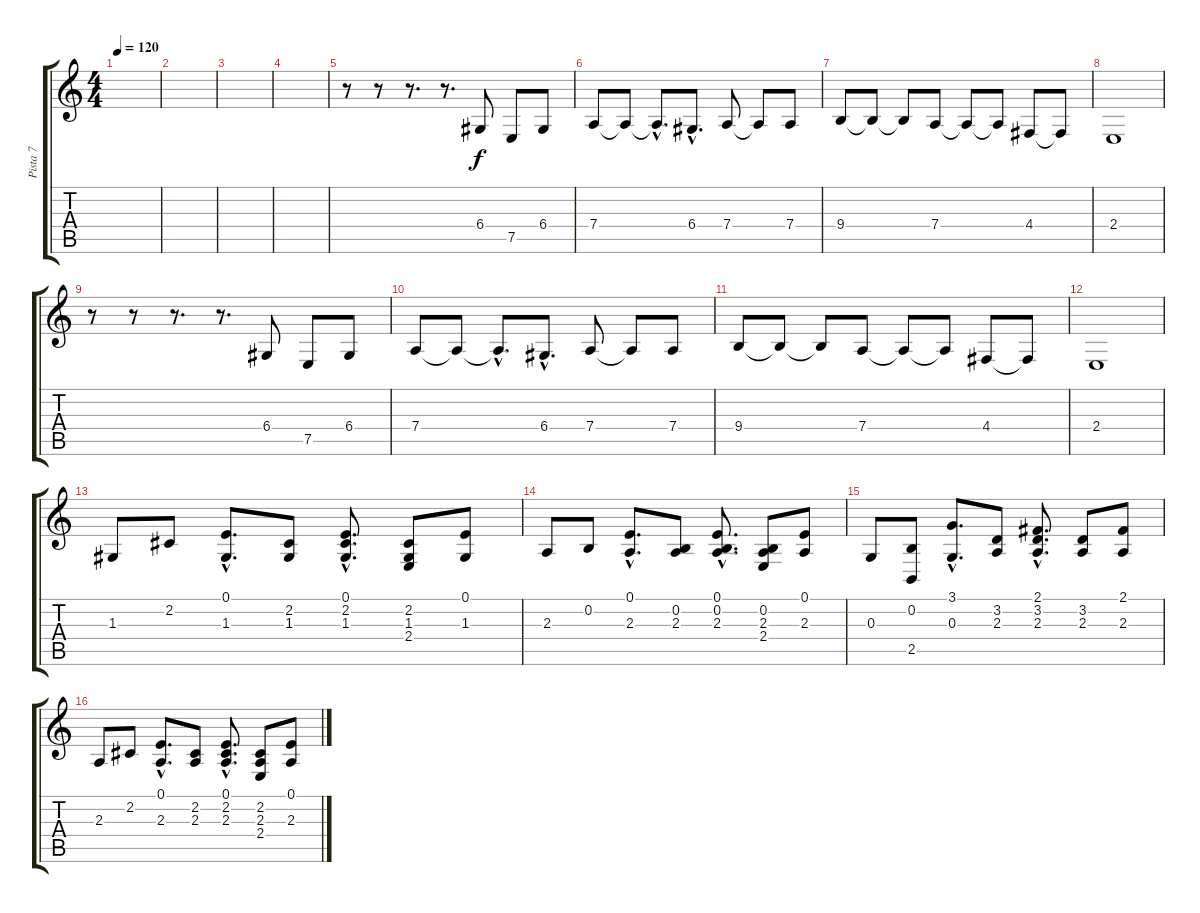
\track ("Pista 7" "Pista 7") {instrument brightacousticpiano}
\staff {score tabs}
\tuning (E4 B3 G3 D3 A2 E2) {hide}
\ts (4 4)
\tempo 120
\clef g2
\ks c
|
|
|
|
r.8 r.8 r.8{d} r.8{d} 6.4.8 7.5.8 6.4.8 |
7.4.8 7.4{t}.8 7.4{hac t}.8{d} 6.4{hac}.8{d} 7.4.8 7.4{t}.8 7.4.8 |
9.4.8 9.4{t}.8 9.4{t}.8 7.4.8 7.4{t}.8 7.4{t}.8 4.4.8 4.4{t}.8 |
2.4.1 |
r.8 r.8 r.8{d} r.8{d} 6.4.8 7.5.8 6.4.8 |
7.4.8 7.4{t}.8 7.4{hac t}.8{d} 6.4{hac}.8{d} 7.4.8 7.4{t}.8 7.4.8 |
9.4.8 9.4{t}.8 9.4{t}.8 7.4.8 7.4{t}.8 7.4{t}.8 4.4.8 4.4{t}.8 |
2.4.1 |
1.3.8 2.2.8 (0.1{hac} 1.3{hac}).8{d} (2.2 1.3).8 (0.1{hac} 2.2{hac} 1.3{hac}).8{d} (2.2 1.3 2.4).8 (0.1 1.3).8 |
2.3.8 0.2.8 (0.1{hac} 2.3{hac}).8{d} (0.2 2.3).8 (0.1{hac} 0.2{hac} 2.3{hac}).8{d} (0.2 2.3 2.4).8 (0.1 2.3).8 |
0.3.8 (0.2 2.5).8 (3.1{hac} 0.3{hac}).8{d} (3.2 2.3).8 (2.1{hac} 3.2{hac} 2.3{hac}).8{d} (3.2 2.3).8 (2.1 2.3).8 |
2.3.8 2.2.8 (0.1{hac} 2.3{hac}).8{d} (2.2 2.3).8 (0.1{hac} 2.2{hac} 2.3{hac}).8{d} (2.2 2.3 2.4).8 (0.1 2.3).8
